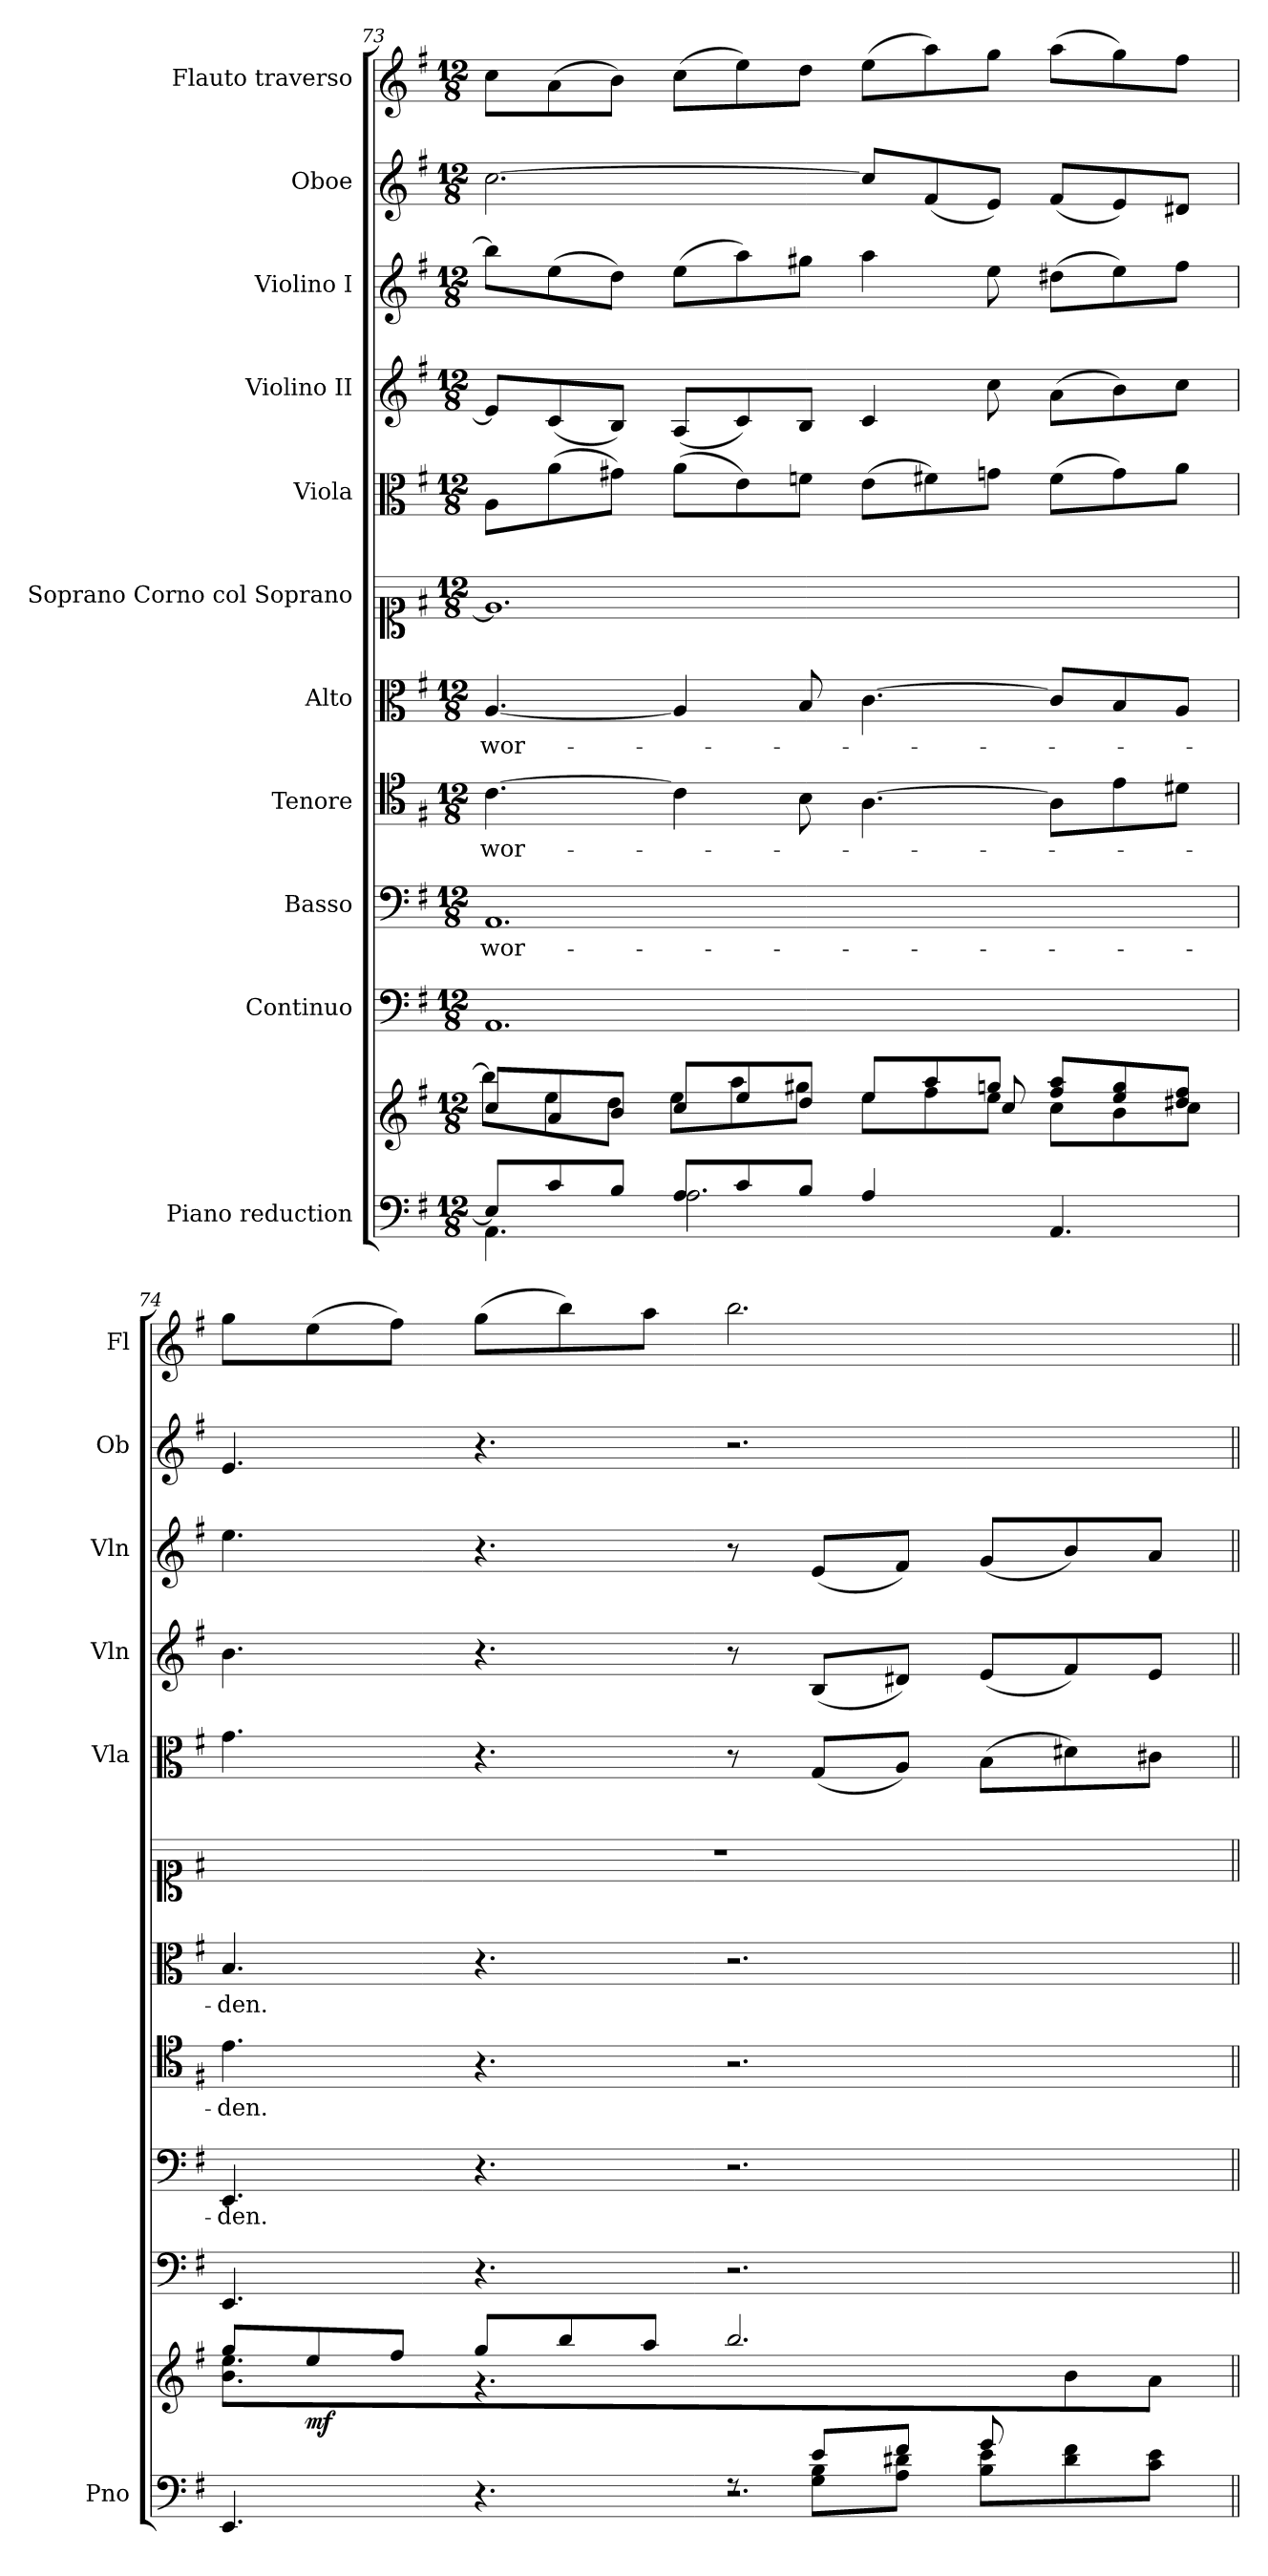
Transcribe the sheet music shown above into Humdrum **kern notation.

**kern	**kern	**dynam	**kern	**kern	**text	**kern	**text	**kern	**text	**kern	**kern	**dynam	**kern	**dynam	**kern	**dynam	**kern	**kern	**dynam
*part11	*part11	*part11	*part10	*part9	*part9	*part8	*part8	*part7	*part7	*part6	*part5	*part5	*part4	*part4	*part3	*part3	*part2	*part1	*part1
*staff12	*staff11	*staff11/12	*staff10	*staff9	*staff9	*staff8	*staff8	*staff7	*staff7	*staff6	*staff5	*staff5	*staff4	*staff4	*staff3	*staff3	*staff2	*staff1	*staff1
*I"Piano reduction	*	*	*I"Continuo	*I"Basso	*	*I"Tenore	*	*I"Alto	*	*I"Soprano Corno col Soprano	*I"Viola	*	*I"Violino II	*	*I"Violino I	*	*I"Oboe	*I"Flauto traverso	*
*I'Pno	*	*	*	*	*	*	*	*	*	*	*I'Vla	*	*I'Vln	*	*I'Vln	*	*I'Ob	*I'Fl	*
*clefF4	*clefG2	*	*clefF4	*clefF4	*	*clefC4	*	*clefC3	*	*clefC1	*clefC3	*	*clefG2	*	*clefG2	*	*clefG2	*clefG2	*
*k[f#]	*k[f#]	*	*k[f#]	*k[f#]	*	*k[f#]	*	*k[f#]	*	*k[f#]	*k[f#]	*	*k[f#]	*	*k[f#]	*	*k[f#]	*k[f#]	*
*M12/8	*M12/8	*	*M12/8	*M12/8	*	*M12/8	*	*M12/8	*	*M12/8	*M12/8	*	*M12/8	*	*M12/8	*	*M12/8	*M12/8	*
=73	=73	=73	=73	=73	=73	=73	=73	=73	=73	=73	=73	=73	=73	=73	=73	=73	=73	=73	=73
*^	*^	*	*	*	*	*	*	*	*	*	*	*	*	*	*	*	*	*	*
*	*	*	*^	*	*	*	*	*	*	*	*	*	*	*	*	*	*	*	*	*	*
!	!	!	!	!	!	!	!	!LO:LY:b	!	!LO:LY:b	!	!LO:LY:b	!	!	!	!	!	!	!	!	!	!
8E/L]	4.AA\	8cc/L	8bb\L]	1ryy	.	1.AA	1.AA	wor-	[4.c\	wor-	[4.A/	wor-	1.e]	8A\L	.	8e/L]	.	8bb\L]	.	[2.cc\	8cc\L	.
8c/	.	8a/	8ee\	.	.	.	.	.	.	.	.	.	.	(8a\	.	(8c/	.	(8ee\	.	.	(8a\	.
8B/J	.	8b/J	8dd\J	.	.	.	.	.	.	.	.	.	.	8g#X\J)	.	8B/J)	.	8dd\J)	.	.	8b\J)	.
8A/L	2.A\	8cc/L	8ee\L	.	.	.	.	.	4c\]	.	4A/]	.	.	(8a\L	.	(8A/L	.	(8ee\L	.	.	(8cc\L	.
8c/	.	8ee/	8aa\	.	.	.	.	.	.	.	.	.	.	8e\)	.	8c/)	.	8aa\)	.	.	8ee\)	.
8B/J	.	8dd/J	8gg#X\J	.	.	.	.	.	8B\	.	8B/	.	.	8fn\J	.	8B/J	.	8gg#X\J	.	.	8dd\J	.
4A/	.	8ee/L	8ee\L	.	.	.	.	.	[4.A\	.	[4.c\	.	.	(8e\L	.	4c/	.	4aa\	.	8cc/L]	(8ee\L	.
.	.	8aa/	8ff#\	.	.	.	.	.	.	.	.	.	.	8f#X\)	.	.	.	.	.	(8f#/	8aa\)	.
8ryy	.	8ggn/J	8ee\J	8cc/	.	.	.	.	.	.	.	.	.	8gn\J	.	8cc\	.	8ee\	.	8e/J)	8gg\J	.
4.ryy	4.AA/	8ff#/ 8aa/L	8cc\L	4.ryy	.	.	.	.	8A\L]	.	8c/L]	.	.	(8f#\L	.	(8a\L	.	(8dd#X\L	.	(8f#/L	(8aa\L	.
.	.	8ee/ 8gg/	8b\	.	.	.	.	.	8e\	.	8B/	.	.	8g\)	.	8b\)	.	8ee\)	.	8e/)	8gg\)	.
.	.	8dd#X/ 8ff#/J	8cc\J	.	.	.	.	.	8d#X\J	.	8A/J	.	.	8a\J	.	8cc\J	.	8ff#\J	.	8d#X/J	8ff#\J	.
*	*	*	*v	*v	*	*	*	*	*	*	*	*	*	*	*	*	*	*	*	*	*	*
!!LO:PB:g=z
=74	=74	=74	=74	=74	=74	=74	=74	=74	=74	=74	=74	=74	=74	=74	=74	=74	=74	=74	=74	=74	=74
*	*^	*	*	*	*	*	*	*	*	*	*	*	*	*	*	*	*	*	*	*	*
!	!	!	!	!	!	!	!	!LO:LY:b	!	!LO:LY:b	!	!LO:LY:b	!	!	!	!	!	!	!	!	!	!
2..ryy	4.EE/	2.ryy	8gg/L	4.b\ 4.ee\	.	4.EE/	4.EE/	-den.	4.e\	-den.	4.B/	-den.	1.r	4.g\	.	4.b\	.	4.ee\	.	4.e/	8gg\L	.
!	!	!	!	!	!LO:DY:b	!	!	!	!	!	!	!	!	!	!	!	!	!	!	!	!	!LO:DY:b
.	.	.	8ee/	.	mf	.	.	.	.	.	.	.	.	.	.	.	.	.	.	.	(8ee\	other-dynamics
.	.	.	8ff#/J	.	.	.	.	.	.	.	.	.	.	.	.	.	.	.	.	.	8ff#\J)	.
.	4.r	.	8gg/L	4.r	.	4.r	4.r	.	4.r	.	4.r	.	.	4.r	.	4.r	.	4.r	.	4.r	(8gg\L	.
.	.	.	8bb/	.	.	.	.	.	.	.	.	.	.	.	.	.	.	.	.	.	8bb\)	.
.	.	.	8aa/J	.	.	.	.	.	.	.	.	.	.	.	.	.	.	.	.	.	8aa\J	.
.	8r	2.r	2.bb/	8ryy	.	2.r	2.r	.	2.r	.	2.r	.	.	8r	.	8r	.	8r	.	2.r	2.bb\	.
!	!	!	!	!	!	!	!	!	!	!	!	!	!	!	!LO:DY:b	!	!LO:DY:b	!	!LO:DY:b	!	!	!
8e/L	8G\ 8B\L	.	.	4.ryy	.	.	.	.	.	.	.	.	.	(8G/L	other-dynamics	(8B/L	other-dynamics	(8e/L	other-dynamics	.	.	.
8f#/J	8A\ 8d#X\J	.	.	.	.	.	.	.	.	.	.	.	.	8A/J)	.	8d#X/J)	.	8f#/J)	.	.	.	.
8g/L	8B\ 8e\L	.	.	.	.	.	.	.	.	.	.	.	.	(8B\L	.	(8e/L	.	(8g/L	.	.	.	.
4ryy	8d#\ 8f#\	.	.	8b\	.	.	.	.	.	.	.	.	.	8d#X\)	.	8f#/)	.	8b/)	.	.	.	.
.	8c\ 8e\J	.	.	8a\J	.	.	.	.	.	.	.	.	.	8c#X\J	.	8e/J	.	8a/J	.	.	.	.
*v	*v	*v	*	*	*	*	*	*	*	*	*	*	*	*	*	*	*	*	*	*	*	*
*	*v	*v	*	*	*	*	*	*	*	*	*	*	*	*	*	*	*	*	*	*
=||	=||	=||	=||	=||	=||	=||	=||	=||	=||	=||	=||	=||	=||	=||	=||	=||	=||	=||	=||
*-	*-	*-	*-	*-	*-	*-	*-	*-	*-	*-	*-	*-	*-	*-	*-	*-	*-	*-	*-
